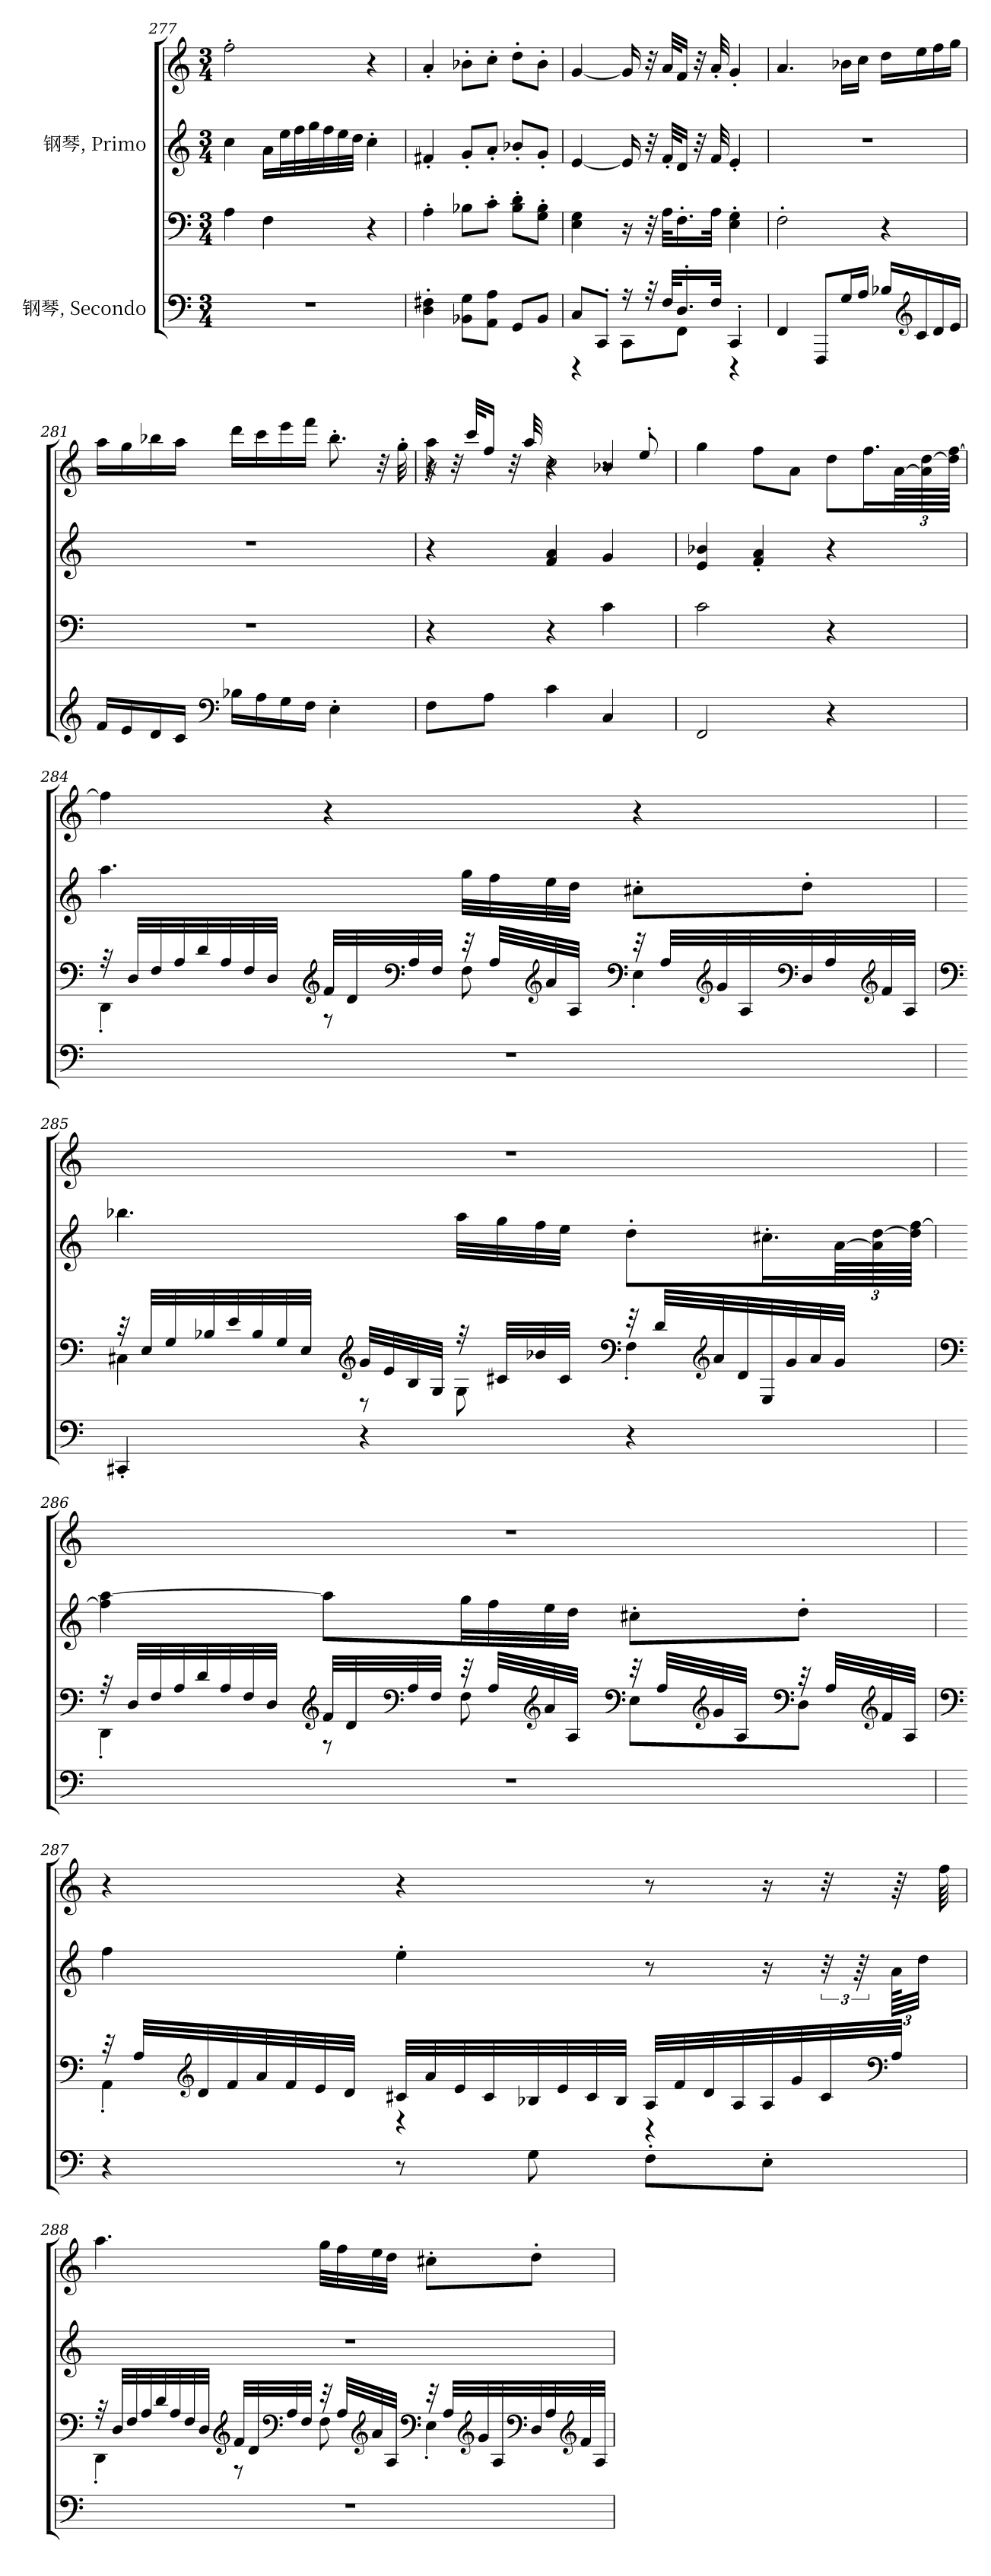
**kern	**kern	**kern	**kern
*part2	*part2	*part1	*part1
*staff4	*staff3	*staff2	*staff1
*I"钢琴, Secondo	*	*I"钢琴, Primo	*
*clefF4	*clefF4	*clefG2	*clefG2
*k[]	*k[]	*k[]	*k[]
*M3/4	*M3/4	*M3/4	*M3/4
=277	=277	=277	=277
2.r	4A\	4cc\	2ff'\
.	4F\	16a\LL	.
.	.	32ee\L	.
.	.	32ff\	.
.	.	32gg\	.
.	.	32ff\	.
.	.	32ee\	.
.	.	32dd\JJJ	.
.	4r	4cc'\	4r
=278	=278	=278	=278
4D\' 4F#X\'	4A'\	4f#X'/	4a'/
8BB-X\ 8G\L	8B-X\L	8g'/L	8b-X'\L
8AA\ 8A\J	8c'\J	8a'/J	8cc'\J
8GG/L	8B-\' 8d\'L	8b-X'/L	8dd'\L
8BB-/J	8G\' 8B-\'J	8g'/J	8b-'\J
=279	=279	=279	=279
*^	*	*	*
8C/L	4r	4E\ 4G\	[4e/	[4g/
8CC'/J	.	.	.	.
16r	8CC\L	16r	16e/]	16g/]
32r	.	32r	32r	32r
32F/KLL	.	32A\KLL	32f'/KLL	32a/KLL
16.D'/	8FF\J	16.F'\	16d/JJ	16f/JJ
.	.	.	32r	32r
32F/JJk	.	32A\JJk	32f/	32a'/
4CC'/	4r	4E\' 4G\'	4e'/	4g'/
*v	*v	*	*	*
!!LO:LB:g=z
=280	=280	=280	=280
4FF/	2F'\	2.r	4.a/
8FFF/L	.	.	.
16G/L	.	.	16b-X\LL
16A/JJ	.	.	16cc\JJ
16B-X/LL	4r	.	16dd\LL
*clefG2	*	*	*
16c/	.	.	16ee\
16d/	.	.	16ff\
16e/JJ	.	.	16gg\JJ
=281	=281	=281	=281
16f/LL	2.r	2.r	16aa\LL
16e/	.	.	16gg\
16d/	.	.	16bb-X\
16c/JJ	.	.	16aa\JJ
*clefF4	*	*	*
16B-X\LL	.	.	16ddd\LL
16A\	.	.	16ccc\
16G\	.	.	16eee\
16F\JJ	.	.	16fff\JJ
4E'\	.	.	8.bb-'\
.	.	.	32r
.	.	.	32gg'\
=282	=282	=282	=282
*	*	*	*^
*	*	*	*	*^
8F\L	4r	4r	16r	4aa'\	4r
.	.	.	32r	.	.
.	.	.	32ccc/KLL	.	.
8A\J	.	.	16ff/JJ	.	.
.	.	.	32r	.	.
.	.	.	32aa/	.	.
4c\	4r	4f/ 4a/	4r	2cc\	4r
4C/	4c\	4g/	8r	.	4b-X/
.	.	.	8ee'/	.	.
*	*	*	*v	*v	*v
!!LO:LB:g=z
=283	=283	=283	=283
2FF/	2c\	4e/ 4b-X/	4gg\
.	.	4f/' 4a/'	8ff\L
.	.	.	8a\J
4r	4r	4r	8dd\L
.	.	.	16.ff\L
*	*	*	*Xbrackettup
.	.	.	[96a\LL
.	.	.	96a\] [96dd\
.	.	.	96dd\] [96ff\JJJJ
!!LO:PB:g=z
=284	=284	=284	=284
*	*^	*	*
2.r	32r	4DD'\	4.aa\	4ff\]
.	32D/LLL	.	.	.
.	32F/	.	.	.
.	32A/	.	.	.
.	32d/	.	.	.
.	32A/	.	.	.
.	32F/	.	.	.
.	32D/JJJ	.	.	.
*	*clefG2	*	*	*
.	32f/LLL	8r	.	4r
.	32d/	.	.	.
*	*clefF4	*	*	*
.	32A/	.	.	.
.	32F/JJJ	.	.	.
.	32r	8F\	32gg\LLL	.
.	32A/LLL	.	32ff\	.
*	*clefG2	*	*	*
.	32a/	.	32ee\	.
.	32A/JJJ	.	32dd\JJJ	.
*	*clefF4	*	*	*
.	32r	4E'\	8cc#X'\L	4r
.	32A/LLL	.	.	.
*	*clefG2	*	*	*
.	32g/	.	.	.
.	32A/	.	.	.
*	*clefF4	*	*	*
.	32D/	.	8dd'\J	.
.	32A/	.	.	.
*	*clefG2	*	*	*
.	32f/	.	.	.
.	32A/JJJ	.	.	.
!!LO:LB:g=z
=285	=285	=285	=285	=285
*	*clefF4	*	*	*
4CC#X'/	32r	4C#X\	4.bb-X\	2.r
.	32E/LLL	.	.	.
.	32G/	.	.	.
.	32B-X/	.	.	.
.	32e/	.	.	.
.	32B-/	.	.	.
.	32G/	.	.	.
.	32E/JJJ	.	.	.
*	*clefG2	*	*	*
4r	32g/LLL	8r	.	.
.	32e/	.	.	.
.	32B-/	.	.	.
.	32G/JJJ	.	.	.
.	32r	8G\	32aa\LLL	.
.	32c#X/LLL	.	32gg\	.
.	32b-X/	.	32ff\	.
.	32c#/JJJ	.	32ee\JJJ	.
*	*clefF4	*	*	*
4r	32r	4F'\	8dd'\L	.
.	32d/LLL	.	.	.
*	*clefG2	*	*	*
.	32a/	.	.	.
.	32d/	.	.	.
.	32E/	.	16.cc#X'\L	.
.	32g/	.	.	.
.	32a/	.	.	.
*	*	*	*Xbrackettup	*
.	32g/JJJ	.	[96a\LL	.
.	.	.	96a\] [96dd\	.
.	.	.	96dd\] [96ff\JJJJ	.
!!LO:LB:g=z
=286	=286	=286	=286	=286
*	*clefF4	*	*	*
2.r	32r	4DD'\	4ff\] [4aa\	2.r
.	32D/LLL	.	.	.
.	32F/	.	.	.
.	32A/	.	.	.
.	32d/	.	.	.
.	32A/	.	.	.
.	32F/	.	.	.
.	32D/JJJ	.	.	.
*	*clefG2	*	*	*
.	32f/LLL	8r	8aa\L]	.
.	32d/	.	.	.
*	*clefF4	*	*	*
.	32A/	.	.	.
.	32F/JJJ	.	.	.
.	32r	8F\	32gg\LL	.
.	32A/LLL	.	32ff\	.
*	*clefG2	*	*	*
.	32a/	.	32ee\	.
.	32A/JJJ	.	32dd\JJJ	.
*	*clefF4	*	*	*
.	32r	8E\L	8cc#X'\L	.
.	32A/LLL	.	.	.
*	*clefG2	*	*	*
.	32g/	.	.	.
.	32A/JJJ	.	.	.
*	*clefF4	*	*	*
.	32r	8D\J	8dd'\J	.
.	32A/LLL	.	.	.
*	*clefG2	*	*	*
.	32f/	.	.	.
.	32A/JJJ	.	.	.
!!LO:PB:g=z
=287	=287	=287	=287	=287
*	*clefF4	*	*	*
4r	32r	4AA'\	4ff\	4r
.	32A/LLL	.	.	.
*	*clefG2	*	*	*
.	32d/	.	.	.
.	32f/	.	.	.
.	32a/	.	.	.
.	32f/	.	.	.
.	32e/	.	.	.
.	32d/JJJ	.	.	.
8r	32c#X/LLL	4r	4ee'\	4r
.	32a/	.	.	.
.	32e/	.	.	.
.	32c#/	.	.	.
8G\	32B-X/	.	.	.
.	32e/	.	.	.
.	32c#/	.	.	.
.	32B-/JJJ	.	.	.
8F'\L	32A/LLL	4r	8r	8r
.	32f/	.	.	.
.	32d/	.	.	.
.	32A/	.	.	.
8E'\J	32A/	.	16r	16r
.	32g/	.	.	.
*	*	*	*brackettup	*
.	32c#/	.	48r	32r
.	.	.	96r	.
*	*clefF4	*	*	*
.	32A/JJJ	.	96a\KLLL	64r
.	.	.	48dd\JJJ	.
.	.	.	.	64ff\
!!LO:LB:g=z
=288	=288	=288	=288	=288
2.r	32r	4DD'\	2.r	4.aa\
.	32D/LLL	.	.	.
.	32F/	.	.	.
.	32A/	.	.	.
.	32d/	.	.	.
.	32A/	.	.	.
.	32F/	.	.	.
.	32D/JJJ	.	.	.
*	*clefG2	*	*	*
.	32f/LLL	8r	.	.
.	32d/	.	.	.
*	*clefF4	*	*	*
.	32A/	.	.	.
.	32F/JJJ	.	.	.
.	32r	8F\	.	32gg\LLL
.	32A/LLL	.	.	32ff\
*	*clefG2	*	*	*
.	32a/	.	.	32ee\
.	32A/JJJ	.	.	32dd\JJJ
*	*clefF4	*	*	*
.	32r	4E'\	.	8cc#X'\L
.	32A/LLL	.	.	.
*	*clefG2	*	*	*
.	32g/	.	.	.
.	32A/	.	.	.
*	*clefF4	*	*	*
.	32D/	.	.	8dd'\J
.	32A/	.	.	.
*	*clefG2	*	*	*
.	32f/	.	.	.
.	32A/JJJ	.	.	.
*	*v	*v	*	*
=	=	=	=
*-	*-	*-	*-
